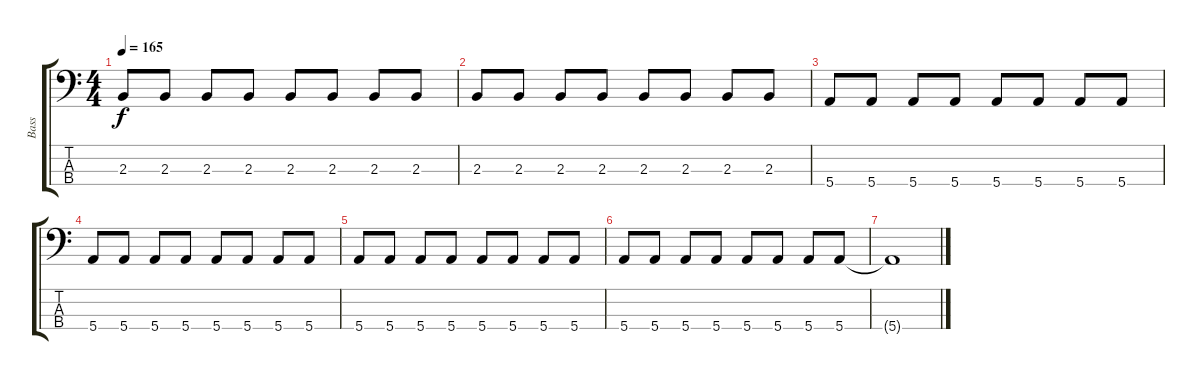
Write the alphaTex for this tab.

\track ("Bass" "Bass") {instrument electricbasspick}
\staff {score tabs}
\tuning (G2 D2 A1 E1) {hide}
\ts (4 4)
\tempo 165
\clef f4
\ks c
2.3.8{dy f} 2.3.8 2.3.8 2.3.8 2.3.8 2.3.8 2.3.8 2.3.8 |
2.3.8 2.3.8 2.3.8 2.3.8 2.3.8 2.3.8 2.3.8 2.3.8 |
5.4.8 5.4.8 5.4.8 5.4.8 5.4.8 5.4.8 5.4.8 5.4.8 |
5.4.8 5.4.8 5.4.8 5.4.8 5.4.8 5.4.8 5.4.8 5.4.8 |
5.4.8 5.4.8 5.4.8 5.4.8 5.4.8 5.4.8 5.4.8 5.4.8 |
5.4.8 5.4.8 5.4.8 5.4.8 5.4.8 5.4.8 5.4.8 5.4.8 |
5.4{t}.1
